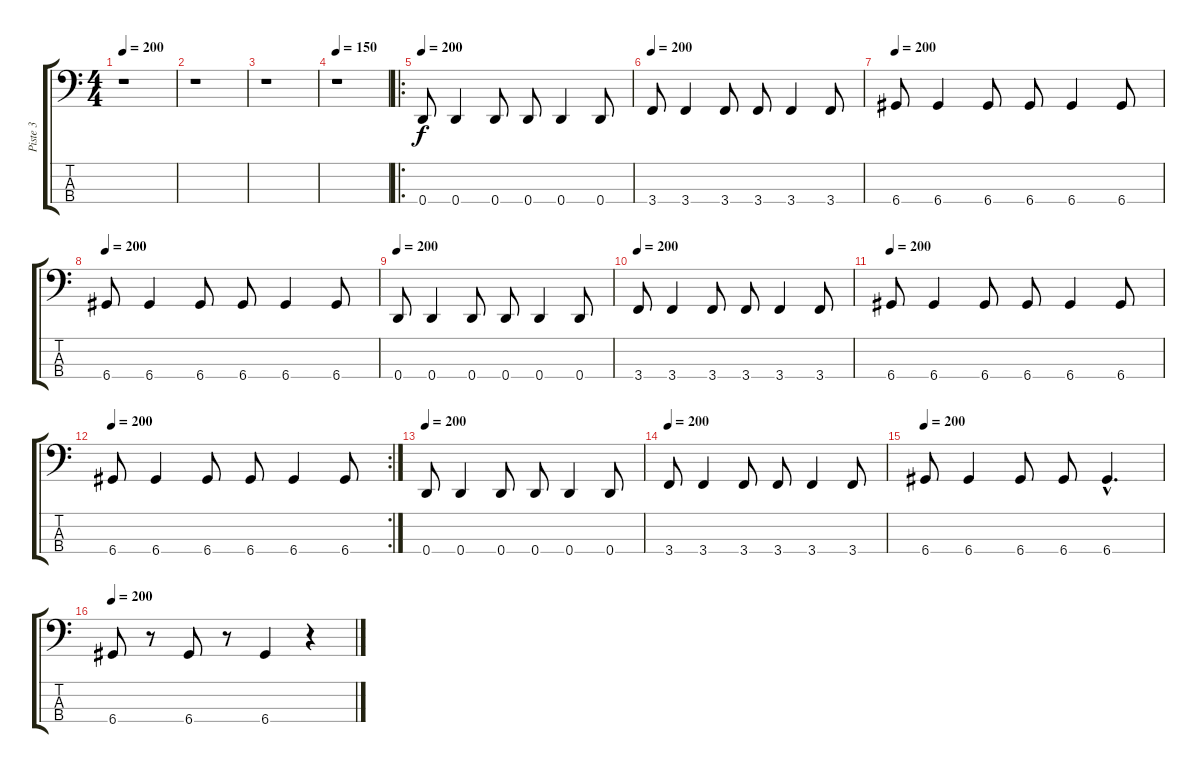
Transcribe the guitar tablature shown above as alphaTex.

\track ("Piste 3" "Piste 3") {instrument fretlessbass}
\staff {score tabs}
\tuning (G2 D2 A1 D1) {hide}
\ts (4 4)
\tempo 200
\clef f4
\ks c
r.1{dy f instrument fretlessbass} |
r.1 |
r.1 |
\tempo 150
r.1 |
\ro
\tempo 200
0.4.8 0.4.4 0.4.8 0.4.8 0.4.4 0.4.8 |
\tempo 200
3.4.8 3.4.4 3.4.8 3.4.8 3.4.4 3.4.8 |
\tempo 200
6.4.8 6.4.4 6.4.8 6.4.8 6.4.4 6.4.8 |
\tempo 200
6.4.8 6.4.4 6.4.8 6.4.8 6.4.4 6.4.8 |
\tempo 200
0.4.8 0.4.4 0.4.8 0.4.8 0.4.4 0.4.8 |
\tempo 200
3.4.8 3.4.4 3.4.8 3.4.8 3.4.4 3.4.8 |
\tempo 200
6.4.8 6.4.4 6.4.8 6.4.8 6.4.4 6.4.8 |
\rc 2
\tempo 200
6.4.8 6.4.4 6.4.8 6.4.8 6.4.4 6.4.8 |
\tempo 200
0.4.8 0.4.4 0.4.8 0.4.8 0.4.4 0.4.8 |
\tempo 200
3.4.8 3.4.4 3.4.8 3.4.8 3.4.4 3.4.8 |
\tempo 200
6.4.8 6.4.4 6.4.8 6.4.8 6.4{hac}.4{d} |
\tempo 200
6.4.8 r.8 6.4.8 r.8 6.4.4 r.4
